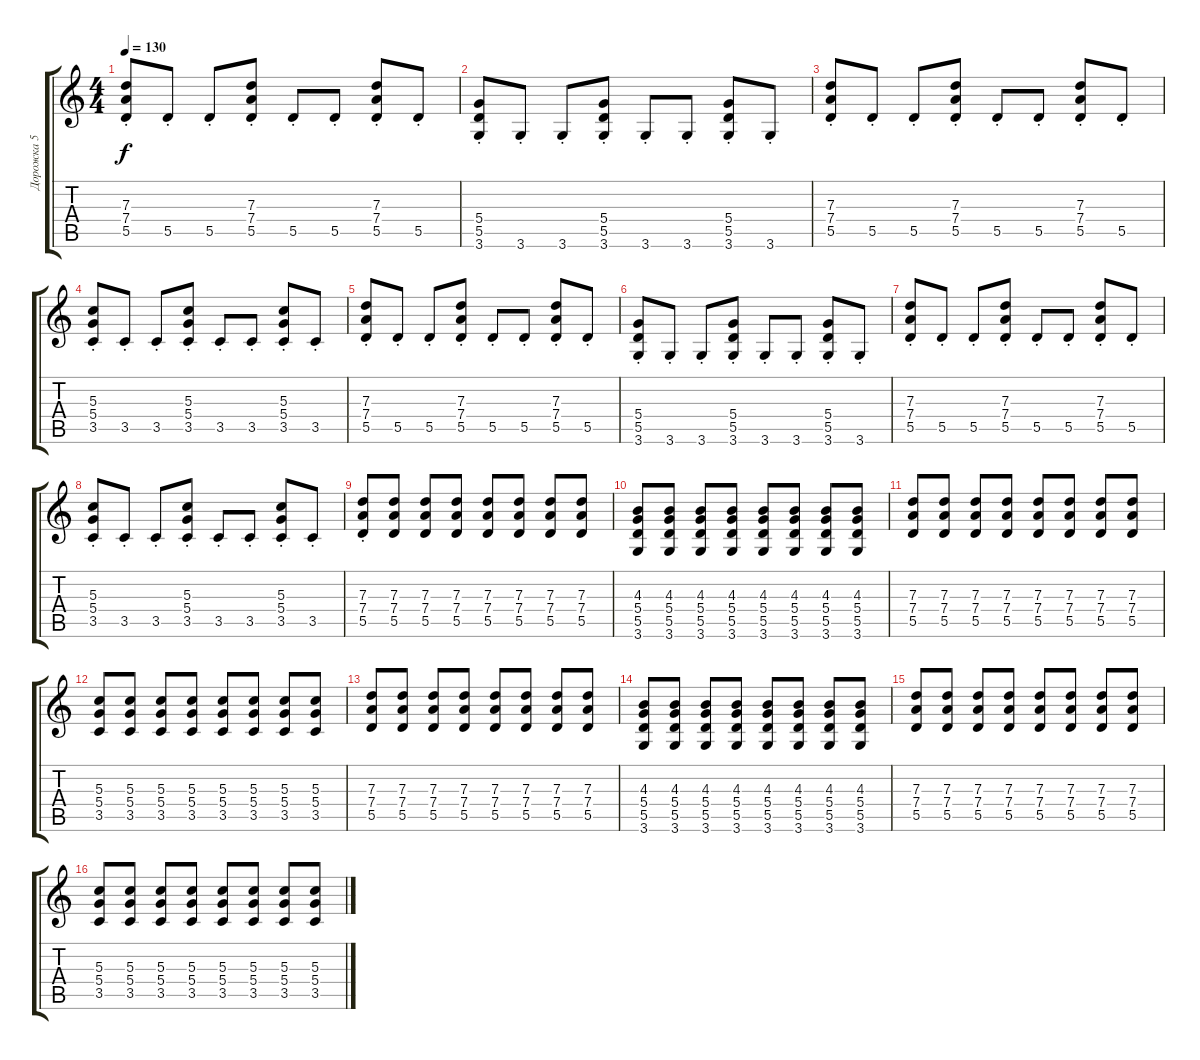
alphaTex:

\track ("Дорожка 5" "Дорожка 5") {instrument overdrivenguitar}
\staff {score tabs}
\tuning (E4 B3 G3 D3 A2 E2) {hide}
\ts (4 4)
\tempo 130
\clef g2
\ks c
(7.3{st} 7.4{st} 5.5{st}).8{dy f} 5.5{st}.8 5.5{st}.8 (7.3{st} 7.4{st} 5.5{st}).8 5.5{st}.8 5.5{st}.8 (7.3{st} 7.4{st} 5.5{st}).8 5.5{st}.8 |
(5.4{st} 5.5{st} 3.6{st}).8 3.6{st}.8 3.6{st}.8 (5.4{st} 5.5{st} 3.6{st}).8 3.6{st}.8 3.6{st}.8 (5.4{st} 5.5{st} 3.6{st}).8 3.6{st}.8 |
(7.3{st} 7.4{st} 5.5{st}).8 5.5{st}.8 5.5{st}.8 (7.3{st} 7.4{st} 5.5{st}).8 5.5{st}.8 5.5{st}.8 (7.3{st} 7.4{st} 5.5{st}).8 5.5{st}.8 |
(5.3{st} 5.4{st} 3.5{st}).8 3.5{st}.8 3.5{st}.8 (5.3{st} 5.4{st} 3.5{st}).8 3.5{st}.8 3.5{st}.8 (5.3{st} 5.4{st} 3.5{st}).8 3.5{st}.8 |
(7.3{st} 7.4{st} 5.5{st}).8 5.5{st}.8 5.5{st}.8 (7.3{st} 7.4{st} 5.5{st}).8 5.5{st}.8 5.5{st}.8 (7.3{st} 7.4{st} 5.5{st}).8 5.5{st}.8 |
(5.4{st} 5.5{st} 3.6{st}).8 3.6{st}.8 3.6{st}.8 (5.4{st} 5.5{st} 3.6{st}).8 3.6{st}.8 3.6{st}.8 (5.4{st} 5.5{st} 3.6{st}).8 3.6{st}.8 |
(7.3{st} 7.4{st} 5.5{st}).8 5.5{st}.8 5.5{st}.8 (7.3{st} 7.4{st} 5.5{st}).8 5.5{st}.8 5.5{st}.8 (7.3{st} 7.4{st} 5.5{st}).8 5.5{st}.8 |
(5.3{st} 5.4{st} 3.5{st}).8 3.5{st}.8 3.5{st}.8 (5.3{st} 5.4{st} 3.5{st}).8 3.5{st}.8 3.5{st}.8 (5.3{st} 5.4{st} 3.5{st}).8 3.5{st}.8 |
(7.3{st} 7.4{st} 5.5{st}).8 (7.3 7.4 5.5).8 (7.3 7.4 5.5).8 (7.3 7.4 5.5).8 (7.3 7.4 5.5).8 (7.3 7.4 5.5).8 (7.3 7.4 5.5).8 (7.3 7.4 5.5).8 |
(4.3 5.4 5.5 3.6).8 (4.3 5.4 5.5 3.6).8 (4.3 5.4 5.5 3.6).8 (4.3 5.4 5.5 3.6).8 (4.3 5.4 5.5 3.6).8 (4.3 5.4 5.5 3.6).8 (4.3 5.4 5.5 3.6).8 (4.3 5.4 5.5 3.6).8 |
(7.3 7.4 5.5).8 (7.3 7.4 5.5).8 (7.3 7.4 5.5).8 (7.3 7.4 5.5).8 (7.3 7.4 5.5).8 (7.3 7.4 5.5).8 (7.3 7.4 5.5).8 (7.3 7.4 5.5).8 |
(5.3 5.4 3.5).8 (5.3 5.4 3.5).8 (5.3 5.4 3.5).8 (5.3 5.4 3.5).8 (5.3 5.4 3.5).8 (5.3 5.4 3.5).8 (5.3 5.4 3.5).8 (5.3 5.4 3.5).8 |
(7.3 7.4 5.5).8 (7.3 7.4 5.5).8 (7.3 7.4 5.5).8 (7.3 7.4 5.5).8 (7.3 7.4 5.5).8 (7.3 7.4 5.5).8 (7.3 7.4 5.5).8 (7.3 7.4 5.5).8 |
(4.3 5.4 5.5 3.6).8 (4.3 5.4 5.5 3.6).8 (4.3 5.4 5.5 3.6).8 (4.3 5.4 5.5 3.6).8 (4.3 5.4 5.5 3.6).8 (4.3 5.4 5.5 3.6).8 (4.3 5.4 5.5 3.6).8 (4.3 5.4 5.5 3.6).8 |
(7.3 7.4 5.5).8 (7.3 7.4 5.5).8 (7.3 7.4 5.5).8 (7.3 7.4 5.5).8 (7.3 7.4 5.5).8 (7.3 7.4 5.5).8 (7.3 7.4 5.5).8 (7.3 7.4 5.5).8 |
(5.3 5.4 3.5).8 (5.3 5.4 3.5).8 (5.3 5.4 3.5).8 (5.3 5.4 3.5).8 (5.3 5.4 3.5).8 (5.3 5.4 3.5).8 (5.3 5.4 3.5).8 (5.3 5.4 3.5).8
